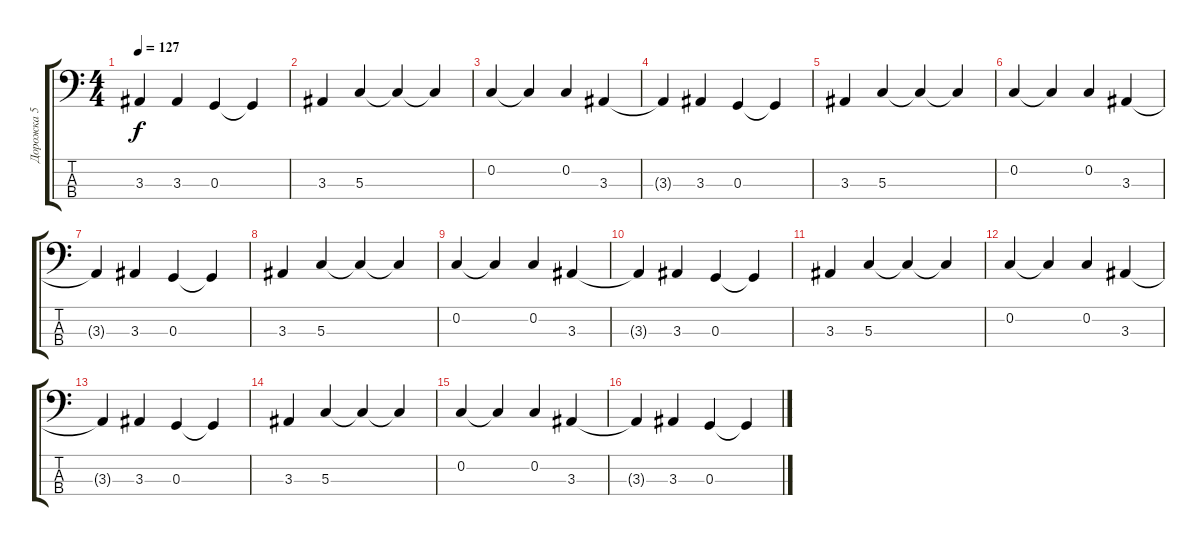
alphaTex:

\track ("Дорожка 5" "Дорожка 5") {instrument electricbassfinger}
\staff {score tabs}
\tuning (F2 C2 G1 D1) {hide}
\ts (4 4)
\tempo 127
\clef f4
\ks c
3.3{t}.4{dy f} 3.3.4 0.3.4 0.3{t}.4 |
3.3.4 5.3.4 5.3{t}.4 5.3{t}.4 |
0.2.4 0.2{t}.4 0.2.4 3.3.4 |
3.3{t}.4 3.3.4 0.3.4 0.3{t}.4 |
3.3.4 5.3.4 5.3{t}.4 5.3{t}.4 |
0.2.4 0.2{t}.4 0.2.4 3.3.4 |
3.3{t}.4 3.3.4 0.3.4 0.3{t}.4 |
3.3.4 5.3.4 5.3{t}.4 5.3{t}.4 |
0.2.4 0.2{t}.4 0.2.4 3.3.4 |
3.3{t}.4 3.3.4 0.3.4 0.3{t}.4 |
3.3.4 5.3.4 5.3{t}.4 5.3{t}.4 |
0.2.4 0.2{t}.4 0.2.4 3.3.4 |
3.3{t}.4 3.3.4 0.3.4 0.3{t}.4 |
3.3.4 5.3.4 5.3{t}.4 5.3{t}.4 |
0.2.4 0.2{t}.4 0.2.4 3.3.4 |
3.3{t}.4 3.3.4 0.3.4 0.3{t}.4
